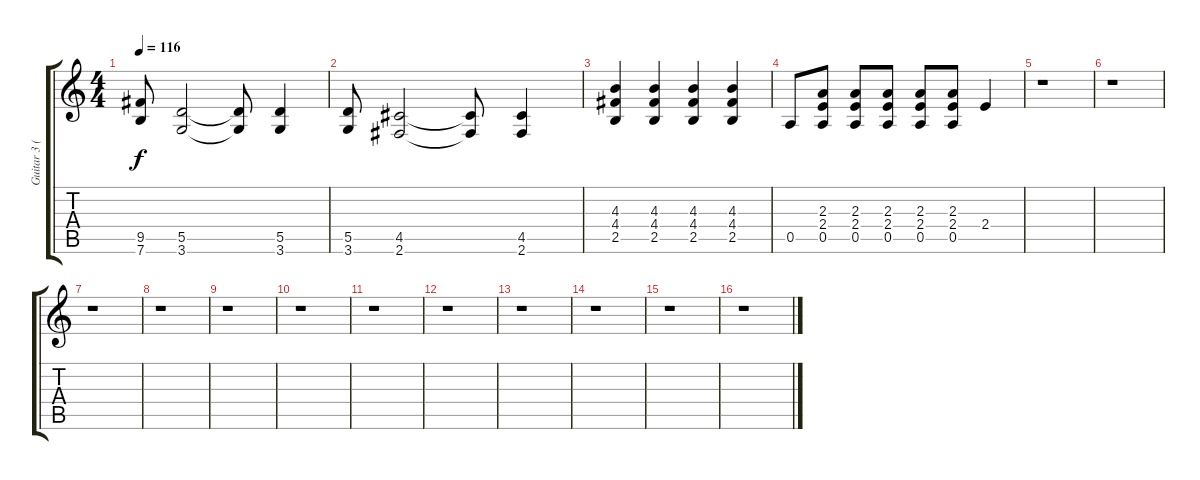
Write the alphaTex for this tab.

\track ("Guitar 3 (Distorted)" "Guitar 3 (") {instrument distortionguitar}
\staff {score tabs}
\tuning (E4 B3 G3 D3 A2 E2) {hide}
\ts (4 4)
\tempo 116
\clef g2
\ks c
(9.5 7.6).8{dy f} (5.5 3.6).2 (5.5{t} 3.6{t}).8 (5.5 3.6).4 |
(5.5 3.6).8 (4.5 2.6).2 (4.5{t} 2.6{t}).8 (4.5 2.6).4 |
(4.3 4.4 2.5).4 (4.3 4.4 2.5).4 (4.3 4.4 2.5).4 (4.3 4.4 2.5).4 |
0.5.8 (2.3 2.4 0.5).8 (2.3 2.4 0.5).8 (2.3 2.4 0.5).8 (2.3 2.4 0.5).8 (2.3 2.4 0.5).8 2.4.4 |
r.1 |
r.1 |
r.1 |
r.1 |
r.1 |
r.1 |
r.1 |
r.1 |
r.1 |
r.1 |
r.1 |
r.1
